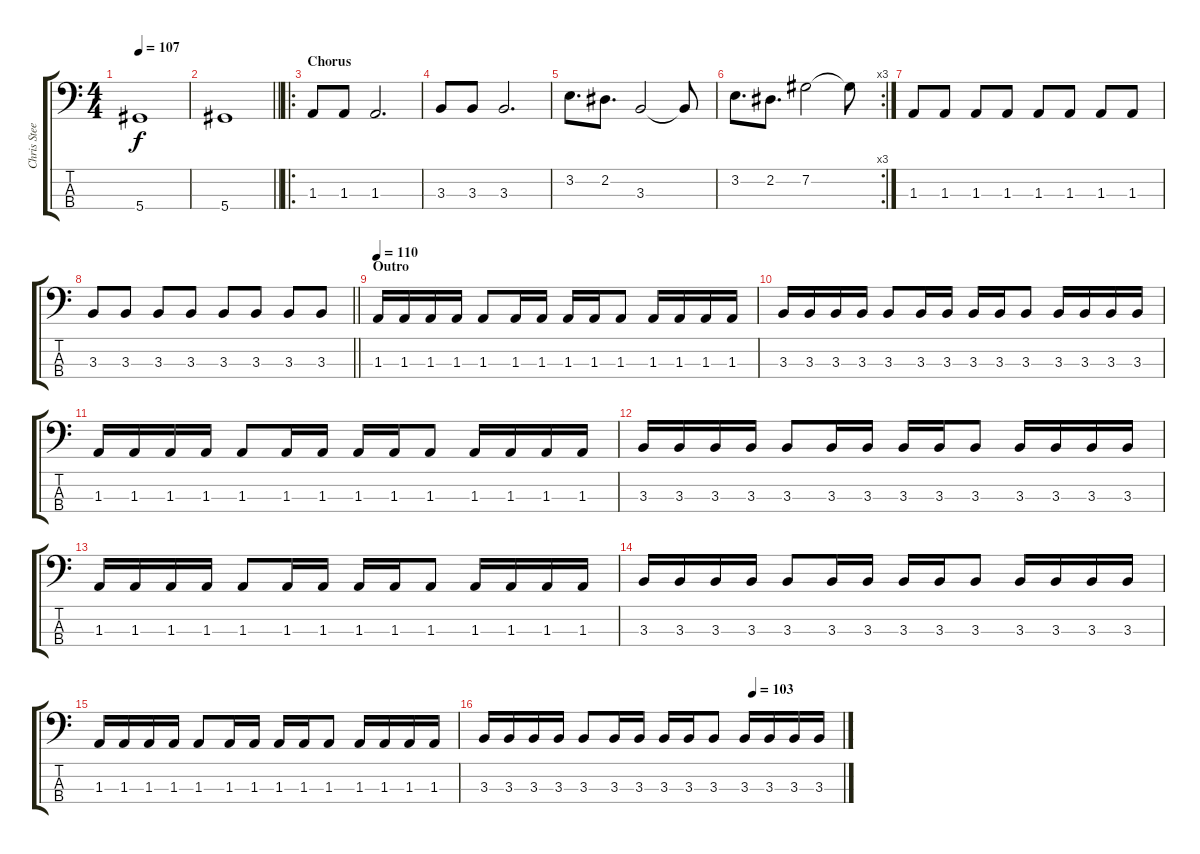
\track ("Chris Steele" "Chris Stee") {instrument electricbassfinger}
\staff {score tabs}
\tuning (Gb2 Db2 Ab1 Eb1) {hide}
\ts (4 4)
\tempo 107
\clef f4
\ks c
5.4.1{dy f} |
\barLineRight lightlight
5.4.1 |
\ro
\section ("" "Chorus ")
1.3.8 1.3.8 1.3.2{d} |
3.3.8 3.3.8 3.3.2{d} |
3.2.8{d} 2.2.8{d} 3.3.2 3.3{t}.8 |
\rc 3
3.2.8{d} 2.2.8{d} 7.2.2 7.2{t}.8 |
1.3.8 1.3.8 1.3.8 1.3.8 1.3.8 1.3.8 1.3.8 1.3.8 |
\barLineRight lightlight
3.3.8 3.3.8 3.3.8 3.3.8 3.3.8 3.3.8 3.3.8 3.3.8 |
\section ("" "Outro")
\tempo 110
1.3.16 1.3.16 1.3.16 1.3.16 1.3.8 1.3.16 1.3.16 1.3.16 1.3.16 1.3.8 1.3.16 1.3.16 1.3.16 1.3.16 |
3.3.16 3.3.16 3.3.16 3.3.16 3.3.8 3.3.16 3.3.16 3.3.16 3.3.16 3.3.8 3.3.16 3.3.16 3.3.16 3.3.16 |
1.3.16 1.3.16 1.3.16 1.3.16 1.3.8 1.3.16 1.3.16 1.3.16 1.3.16 1.3.8 1.3.16 1.3.16 1.3.16 1.3.16 |
3.3.16 3.3.16 3.3.16 3.3.16 3.3.8 3.3.16 3.3.16 3.3.16 3.3.16 3.3.8 3.3.16 3.3.16 3.3.16 3.3.16 |
1.3.16 1.3.16 1.3.16 1.3.16 1.3.8 1.3.16 1.3.16 1.3.16 1.3.16 1.3.8 1.3.16 1.3.16 1.3.16 1.3.16 |
3.3.16 3.3.16 3.3.16 3.3.16 3.3.8 3.3.16 3.3.16 3.3.16 3.3.16 3.3.8 3.3.16 3.3.16 3.3.16 3.3.16 |
1.3.16 1.3.16 1.3.16 1.3.16 1.3.8 1.3.16 1.3.16 1.3.16 1.3.16 1.3.8 1.3.16 1.3.16 1.3.16 1.3.16 |
\tempo (103 0.75)
3.3.16 3.3.16 3.3.16 3.3.16 3.3.8 3.3.16 3.3.16 3.3.16 3.3.16 3.3.8 3.3.16 3.3.16 3.3.16 3.3.16
